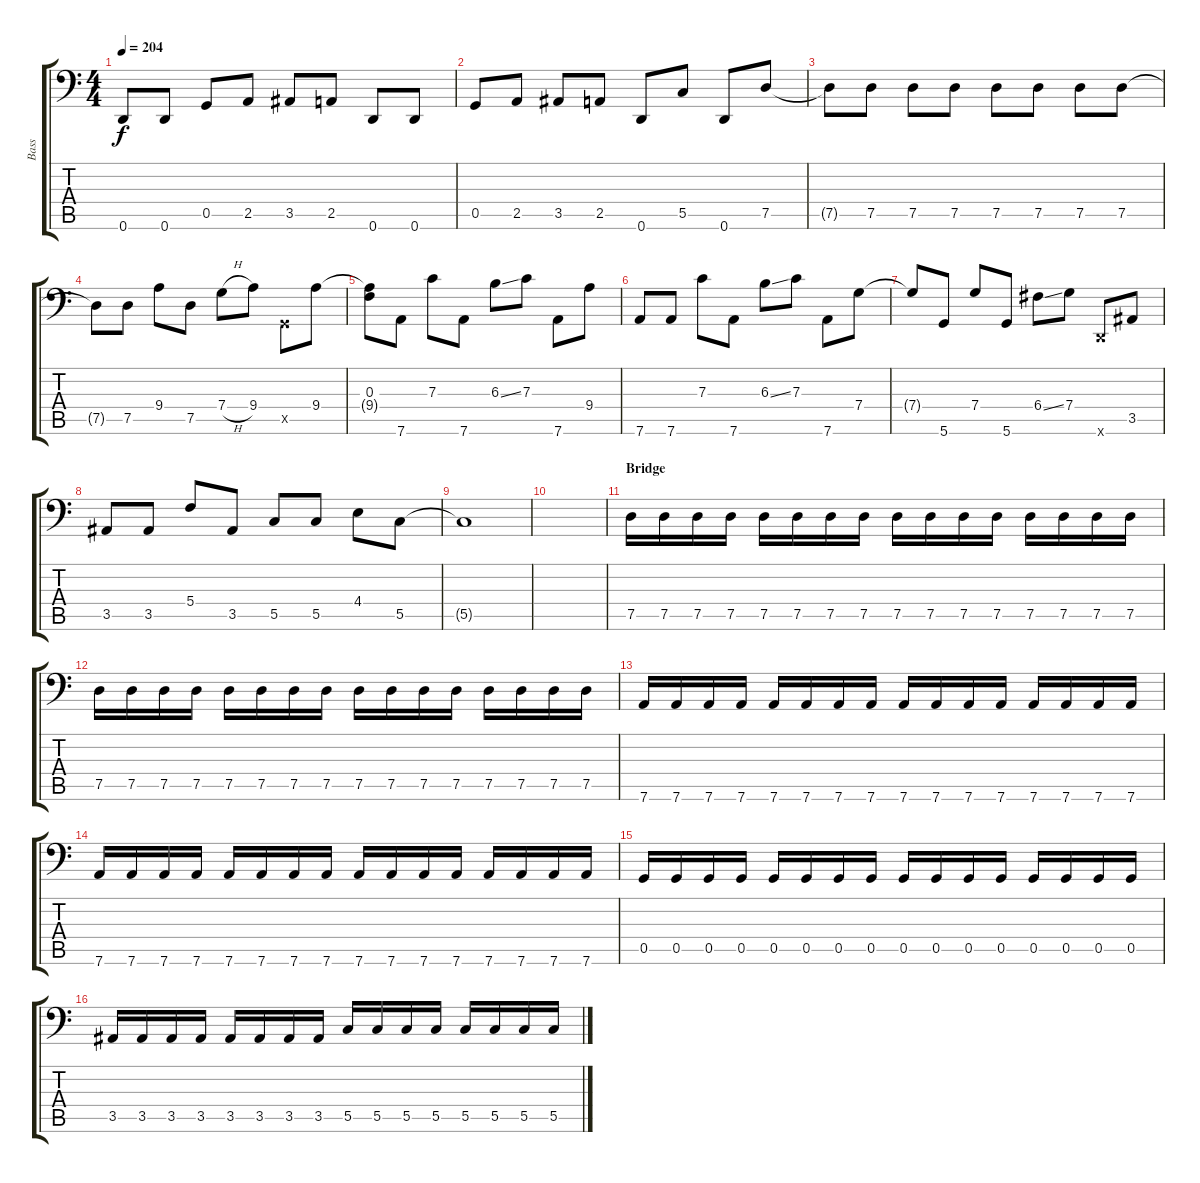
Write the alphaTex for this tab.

\track ("Bass" "Bass") {instrument electricbasspick}
\staff {score tabs}
\tuning (D3 A2 F2 C2 G1 D1) {hide}
\ts (4 4)
\tempo 204
\clef f4
\ks c
0.6.8{dy f} 0.6.8 0.5.8 2.5.8 3.5.8 2.5.8 0.6.8 0.6.8 |
0.5.8 2.5.8 3.5.8 2.5.8 0.6.8 5.5.8 0.6.8 7.5.8 |
7.5{t}.8 7.5.8 7.5.8 7.5.8 7.5.8 7.5.8 7.5.8 7.5.8 |
7.5{t}.8 7.5.8 9.4.8 7.5.8 7.4{h}.8 9.4.8 0.5{x}.8 9.4.8 |
(0.3 9.4{t}).8 7.6.8 7.3.8 7.6.8 6.3{ss}.8 7.3.8 7.6.8 9.4.8 |
7.6.8 7.6.8 7.3.8 7.6.8 6.3{ss}.8 7.3.8 7.6.8 7.4.8 |
7.4{t}.8 5.6.8 7.4.8 5.6.8 6.4{ss}.8 7.4.8 0.6{x}.8 3.5.8 |
3.5.8 3.5.8 5.4.8 3.5.8 5.5.8 5.5.8 4.4.8 5.5.8 |
5.5{t}.1 |
|
\section ("" "Bridge")
7.5.16 7.5.16 7.5.16 7.5.16 7.5.16 7.5.16 7.5.16 7.5.16 7.5.16 7.5.16 7.5.16 7.5.16 7.5.16 7.5.16 7.5.16 7.5.16 |
7.5.16 7.5.16 7.5.16 7.5.16 7.5.16 7.5.16 7.5.16 7.5.16 7.5.16 7.5.16 7.5.16 7.5.16 7.5.16 7.5.16 7.5.16 7.5.16 |
7.6.16 7.6.16 7.6.16 7.6.16 7.6.16 7.6.16 7.6.16 7.6.16 7.6.16 7.6.16 7.6.16 7.6.16 7.6.16 7.6.16 7.6.16 7.6.16 |
7.6.16 7.6.16 7.6.16 7.6.16 7.6.16 7.6.16 7.6.16 7.6.16 7.6.16 7.6.16 7.6.16 7.6.16 7.6.16 7.6.16 7.6.16 7.6.16 |
0.5.16 0.5.16 0.5.16 0.5.16 0.5.16 0.5.16 0.5.16 0.5.16 0.5.16 0.5.16 0.5.16 0.5.16 0.5.16 0.5.16 0.5.16 0.5.16 |
3.5.16 3.5.16 3.5.16 3.5.16 3.5.16 3.5.16 3.5.16 3.5.16 5.5.16 5.5.16 5.5.16 5.5.16 5.5.16 5.5.16 5.5.16 5.5.16
